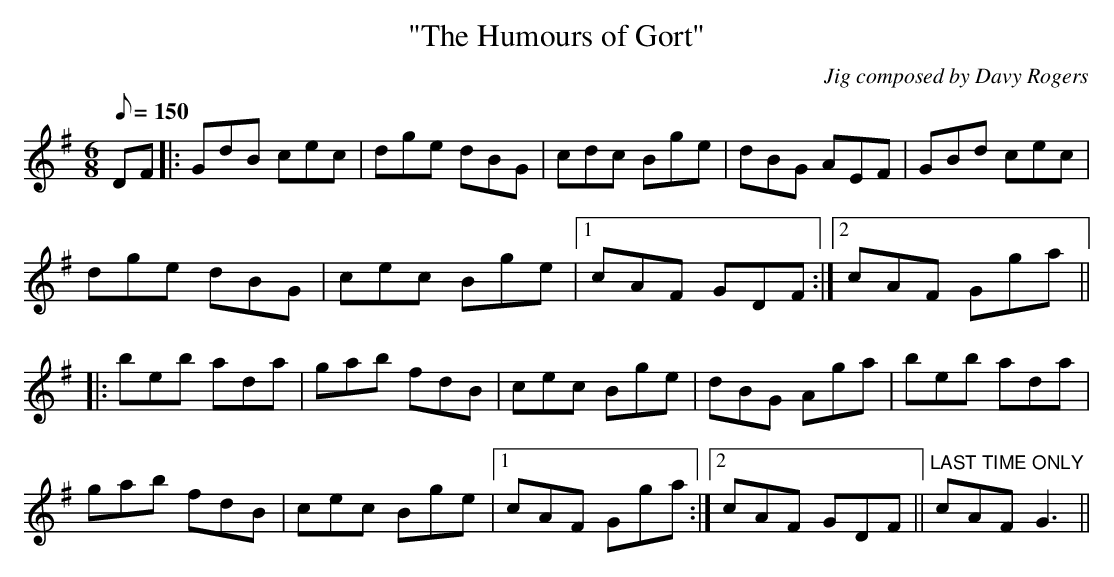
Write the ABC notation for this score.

X:1
T:"The Humours of Gort"
C:Jig composed by Davy Rogers
L:1/8
Q:150
M:6/8
K:G
DF |: GdB cec | dge dBG | cdc Bge | dBG AEF | GBd cec |
dge dBG | cec Bge |1 cAF GDF :|2 cAF Gga ||:
beb ada | gab fdB | cec Bge | dBG Aga | beb ada |
gab fdB | cec Bge |1 cAF Gga :|2 cAF GDF || "LAST TIME ONLY"cAF G3 ||
